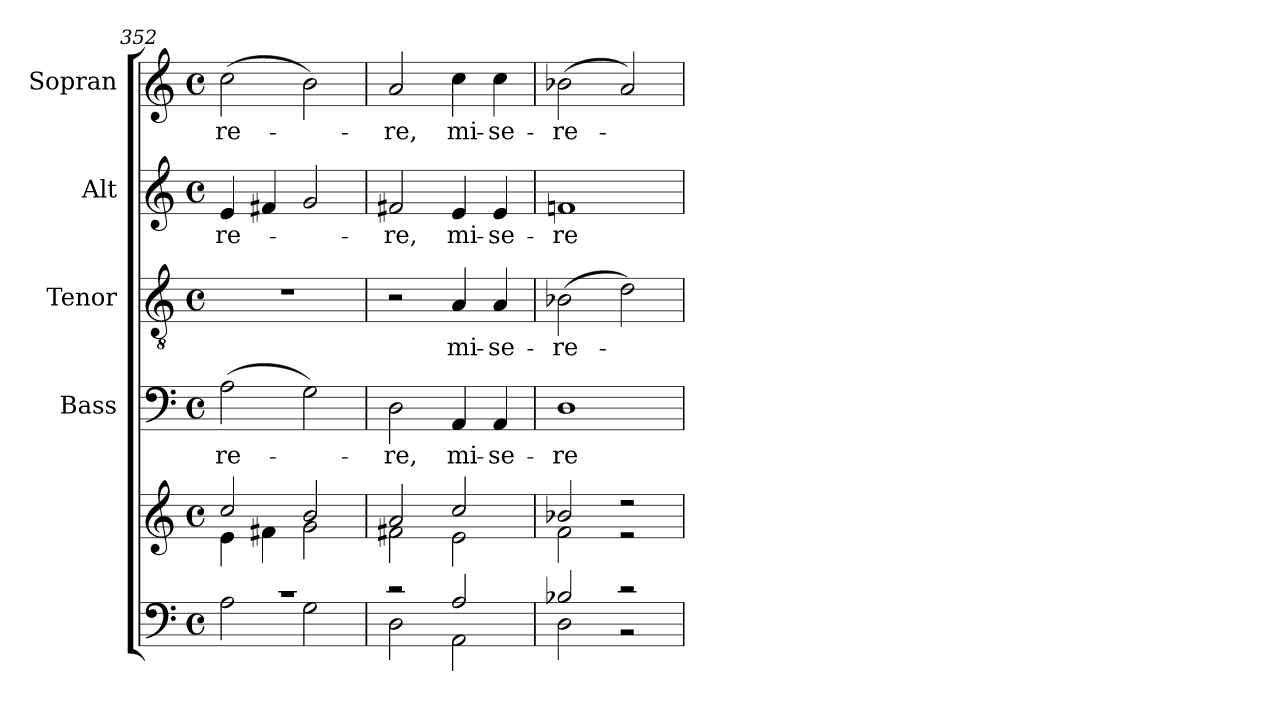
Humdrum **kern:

**kern	**kern	**kern	**text	**kern	**text	**kern	**text	**kern	**text
*part5	*part5	*part4	*part4	*part3	*part3	*part2	*part2	*part1	*part1
*staff6	*staff5	*staff4	*staff4	*staff3	*staff3	*staff2	*staff2	*staff1	*staff1
*	*	*I"Bass	*	*I"Tenor	*	*I"Alt	*	*I"Sopran	*
*	*	*I'B.	*	*I'T.	*	*I'A.	*	*I'S.	*
!!LO:PB:g=z
*clefF4	*clefG2	*clefF4	*	*clefGv2	*	*clefG2	*	*clefG2	*
*k[]	*k[]	*k[]	*	*k[]	*	*k[]	*	*k[]	*
*C:	*C:	*C:	*	*C:	*	*C:	*	*C:	*
*M4/4	*M4/4	*M4/4	*	*M4/4	*	*M4/4	*	*M4/4	*
*met(c)	*met(c)	*met(c)	*	*met(c)	*	*met(c)	*	*met(c)	*
=352	=352	=352	=352	=352	=352	=352	=352	=352	=352
*^	*^	*	*	*	*	*	*	*	*
!	!	!	!	!	!LO:LY:b	!	!	!	!LO:LY:b	!	!LO:LY:b
1rc	2A\	2cc/	4e\	(>2A\	-re-	1r	.	4e/	-re-	(>2cc\	-re-
.	.	.	4f#X\	.	.	.	.	4f#X/	.	.	.
.	2G\	2b/	2g\	2G\)	.	.	.	2g/	.	2b\)	.
=353	=353	=353	=353	=353	=353	=353	=353	=353	=353	=353	=353
!	!	!	!	!	!LO:LY:b	!	!	!	!LO:LY:b	!	!LO:LY:b
2rc	2D\	2a/	2f#X\	2D\	-re,	2r	.	2f#X/	-re,	2a/	-re,
!	!	!	!	!	!LO:LY:b	!	!LO:LY:b	!	!LO:LY:b	!	!LO:LY:b
2A/	2AA\	2cc/	2e\	4AA/	mi-	4A/	mi-	4e/	mi-	4cc\	mi-
!	!	!	!	!	!LO:LY:b	!	!LO:LY:b	!	!LO:LY:b	!	!LO:LY:b
.	.	.	.	4AA/	-se-	4A/	-se-	4e/	-se-	4cc\	-se-
=354	=354	=354	=354	=354	=354	=354	=354	=354	=354	=354	=354
!	!	!	!	!	!LO:LY:b	!	!LO:LY:b	!	!LO:LY:b	!	!LO:LY:b
2B-X/	2D\	2b-X/	2f\	1D	-re-	(>2B-X\	-re-	1fn	-re-	(>2b-X\	-re-
2r	2r	2r	2r	.	.	2d\)	.	.	.	2a/)	.
*v	*v	*	*	*	*	*	*	*	*	*	*
*	*v	*v	*	*	*	*	*	*	*	*
=	=	=	=	=	=	=	=	=	=
*-	*-	*-	*-	*-	*-	*-	*-	*-	*-
